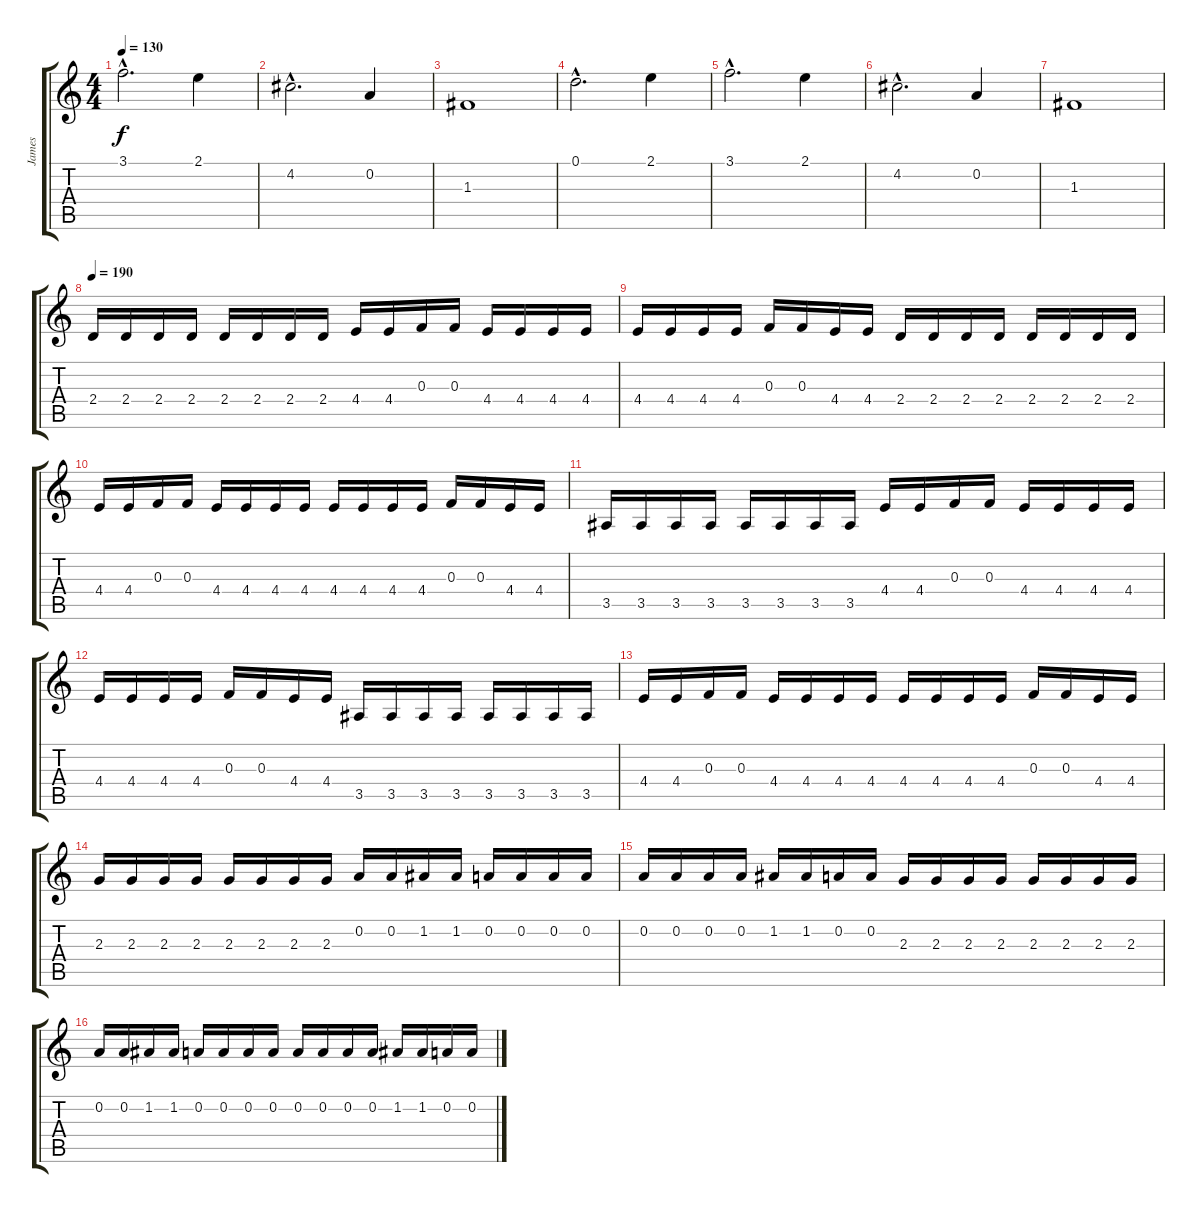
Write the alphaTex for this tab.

\track ("James" "James") {instrument distortionguitar}
\staff {score tabs}
\tuning (D4 A3 F3 C3 G2 D2) {hide}
\ts (4 4)
\tempo 130
\clef g2
\ks c
3.1{hac}.2{d dy f} 2.1.4 |
4.2{hac}.2{d} 0.2.4 |
1.3.1 |
0.1{hac}.2{d} 2.1.4 |
3.1{hac}.2{d} 2.1.4 |
4.2{hac}.2{d} 0.2.4 |
1.3.1 |
\tempo 190
2.4.16 2.4.16 2.4.16 2.4.16 2.4.16 2.4.16 2.4.16 2.4.16 4.4.16 4.4.16 0.3.16 0.3.16 4.4.16 4.4.16 4.4.16 4.4.16 |
4.4.16 4.4.16 4.4.16 4.4.16 0.3.16 0.3.16 4.4.16 4.4.16 2.4.16 2.4.16 2.4.16 2.4.16 2.4.16 2.4.16 2.4.16 2.4.16 |
4.4.16 4.4.16 0.3.16 0.3.16 4.4.16 4.4.16 4.4.16 4.4.16 4.4.16 4.4.16 4.4.16 4.4.16 0.3.16 0.3.16 4.4.16 4.4.16 |
3.5.16 3.5.16 3.5.16 3.5.16 3.5.16 3.5.16 3.5.16 3.5.16 4.4.16 4.4.16 0.3.16 0.3.16 4.4.16 4.4.16 4.4.16 4.4.16 |
4.4.16 4.4.16 4.4.16 4.4.16 0.3.16 0.3.16 4.4.16 4.4.16 3.5.16 3.5.16 3.5.16 3.5.16 3.5.16 3.5.16 3.5.16 3.5.16 |
4.4.16 4.4.16 0.3.16 0.3.16 4.4.16 4.4.16 4.4.16 4.4.16 4.4.16 4.4.16 4.4.16 4.4.16 0.3.16 0.3.16 4.4.16 4.4.16 |
2.3.16 2.3.16 2.3.16 2.3.16 2.3.16 2.3.16 2.3.16 2.3.16 0.2.16 0.2.16 1.2.16 1.2.16 0.2.16 0.2.16 0.2.16 0.2.16 |
0.2.16 0.2.16 0.2.16 0.2.16 1.2.16 1.2.16 0.2.16 0.2.16 2.3.16 2.3.16 2.3.16 2.3.16 2.3.16 2.3.16 2.3.16 2.3.16 |
0.2.16 0.2.16 1.2.16 1.2.16 0.2.16 0.2.16 0.2.16 0.2.16 0.2.16 0.2.16 0.2.16 0.2.16 1.2.16 1.2.16 0.2.16 0.2.16
